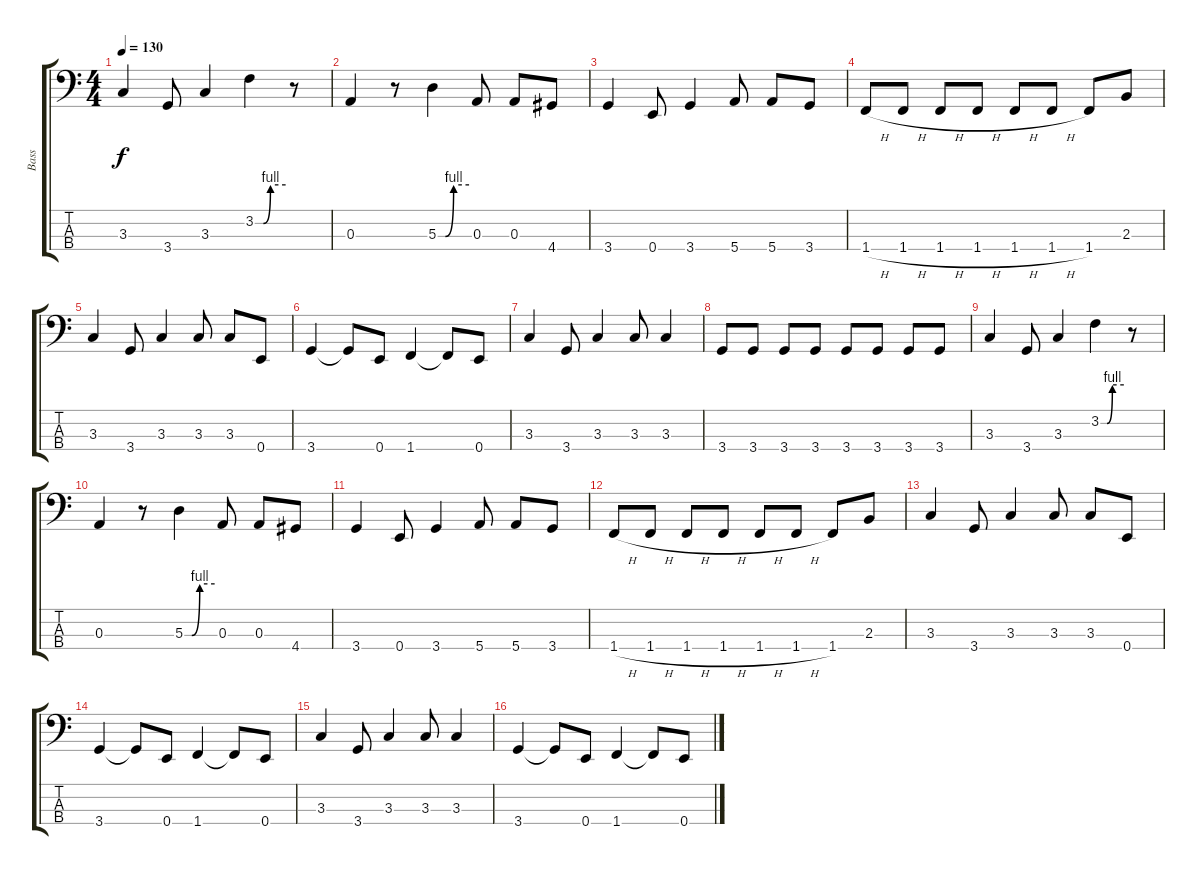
\track ("Bass" "Bass") {instrument acousticbass}
\staff {score tabs}
\tuning (G2 D2 A1 E1) {hide}
\ts (4 4)
\tempo 130
\clef f4
\ks c
3.3.4{dy f} 3.4.8 3.3.4 3.2{be (custom 0 0 16 0 30 4 60 4)}.4 r.8 |
0.3.4 r.8 5.3{be (custom 0 0 14 0 30 4 60 4)}.4 0.3.8 0.3.8 4.4.8 |
3.4.4 0.4.8 3.4.4 5.4.8 5.4.8 3.4.8 |
1.4{h}.8 1.4{h}.8 1.4{h}.8 1.4{h}.8 1.4{h}.8 1.4{h}.8 1.4.8 2.3.8 |
3.3.4 3.4.8 3.3.4 3.3.8 3.3.8 0.4.8 |
3.4.4 3.4{t}.8 0.4.8 1.4.4 1.4{t}.8 0.4.8 |
3.3.4 3.4.8 3.3.4 3.3.8 3.3.4 |
3.4.8 3.4.8 3.4.8 3.4.8 3.4.8 3.4.8 3.4.8 3.4.8 |
3.3.4 3.4.8 3.3.4 3.2{be (custom 0 0 16 0 30 4 60 4)}.4 r.8 |
0.3.4 r.8 5.3{be (custom 0 0 14 0 30 4 60 4)}.4 0.3.8 0.3.8 4.4.8 |
3.4.4 0.4.8 3.4.4 5.4.8 5.4.8 3.4.8 |
1.4{h}.8 1.4{h}.8 1.4{h}.8 1.4{h}.8 1.4{h}.8 1.4{h}.8 1.4.8 2.3.8 |
3.3.4 3.4.8 3.3.4 3.3.8 3.3.8 0.4.8 |
3.4.4 3.4{t}.8 0.4.8 1.4.4 1.4{t}.8 0.4.8 |
3.3.4 3.4.8 3.3.4 3.3.8 3.3.4 |
3.4.4 3.4{t}.8 0.4.8 1.4.4 1.4{t}.8 0.4.8
